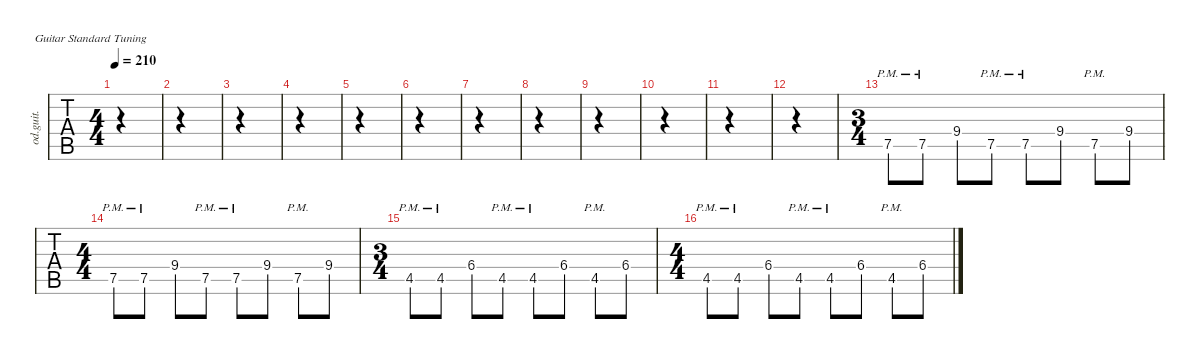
\defaultSystemsLayout 4
\hideDynamics
\bracketExtendMode nobrackets
\track ("guit2" "od.guit.") {instrument overdrivenguitar}
\staff {tabs}
\tuning (E4 B3 G3 D3 A2 E2)
\ts (4 4)
\tempo 210
\clef g2
\ks c
|
|
|
|
|
|
|
|
|
|
|
|
\ts (3 4)
\beaming (8 2 2 2)
7.5{pm}.8 7.5{pm}.8 9.4.8 7.5{pm}.8 7.5{pm}.8 9.4.8 7.5{pm}.8 9.4.8 |
\ts (4 4)
\beaming (8 2 2 2 2)
7.5{pm}.8 7.5{pm}.8 9.4.8 7.5{pm}.8 7.5{pm}.8 9.4.8 7.5{pm}.8 9.4.8 |
\ts (3 4)
\beaming (8 2 2 2)
4.5{pm acc #}.8 4.5{pm acc #}.8 6.4{acc #}.8 4.5{pm acc #}.8 4.5{pm acc #}.8 6.4{acc #}.8 4.5{pm acc #}.8 6.4{acc #}.8 |
\ts (4 4)
\beaming (8 2 2 2 2)
4.5{pm acc #}.8 4.5{pm acc #}.8 6.4{acc #}.8 4.5{pm acc #}.8 4.5{pm acc #}.8 6.4{acc #}.8 4.5{pm acc #}.8 6.4{acc #}.8
